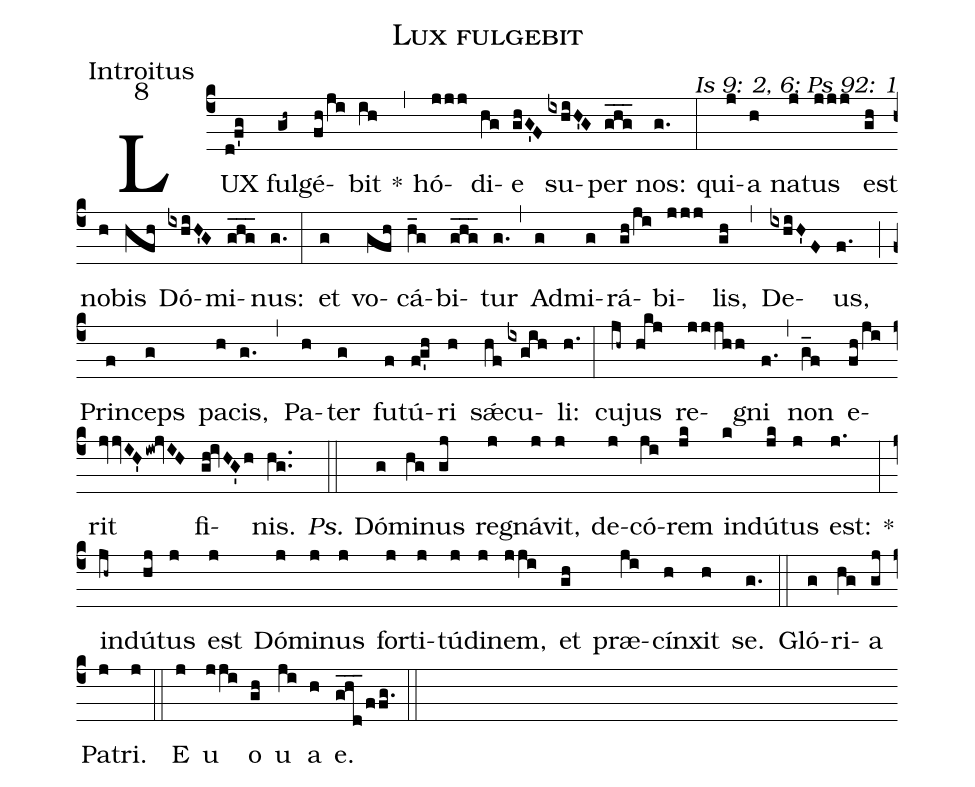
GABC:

name: Lux fulgebit;
office-part: Introitus;
mode: 8;
commentary: Is 9: 2, 6; Ps 92: 1;
%%
(c4) LUX(d!f'g) ful(gh~)gé(fh/ji)bit(ih) *(,) hó(jjj)di(hg)e(ghG'F) su(ixhiH'G)per(ghg___) nos:(g.) (:)
qui(j)a(h) na(j)tus(jjj) est(gh) no(h)bis(hfh) Dó(ixhiH'G)mi(ghg___)nus:(g.) (:)
et(g) vo(gfh)cá(h_g)bi(ghg___)tur(g.) (,) Ad(g)mi(g)rá(gh/ji)bi(jjj)lis,(gh) (,) De(ixhiH'F)us,(f.) (;) Prin(f)ceps(g) pa(h)cis,(g.) (,) Pa(h)ter(g) fu(f)tú(fg'h)ri(h) sǽ(hf)cu(ixgih)li:(h.) (:)
cu(jh~)jus(hkj) re(jjjhh)gni(f.) (,) non(g_f) e(fh/ji)rit(jvvIH'iw!jvIH) fi(gh!ivHG'h)nis.(hg..) (::)
<i>Ps.</i> Dó(g)mi(hg)nus(gj) re(j)gná(j)vit,(j) de(j)có(ji)rem(jk) ind(k)ú(jk)tus(j) est:(j.) *(:)
ind(jh~)ú(hj)tus(j) est(j) Dó(j)mi(j)nus(j) for(j)ti(j)tú(j)di(j)nem,(jji) et(gh) præ(ji)cín(h)xit(h) se.(g.) (::)
Gló(g)ri(hg)a(gj) Pa(j)tri.(j) (::)
<eu>E(j) u(jji) o(gh) u(ji) a(h) e.</eu>(ghd___/ffg.) (::)
